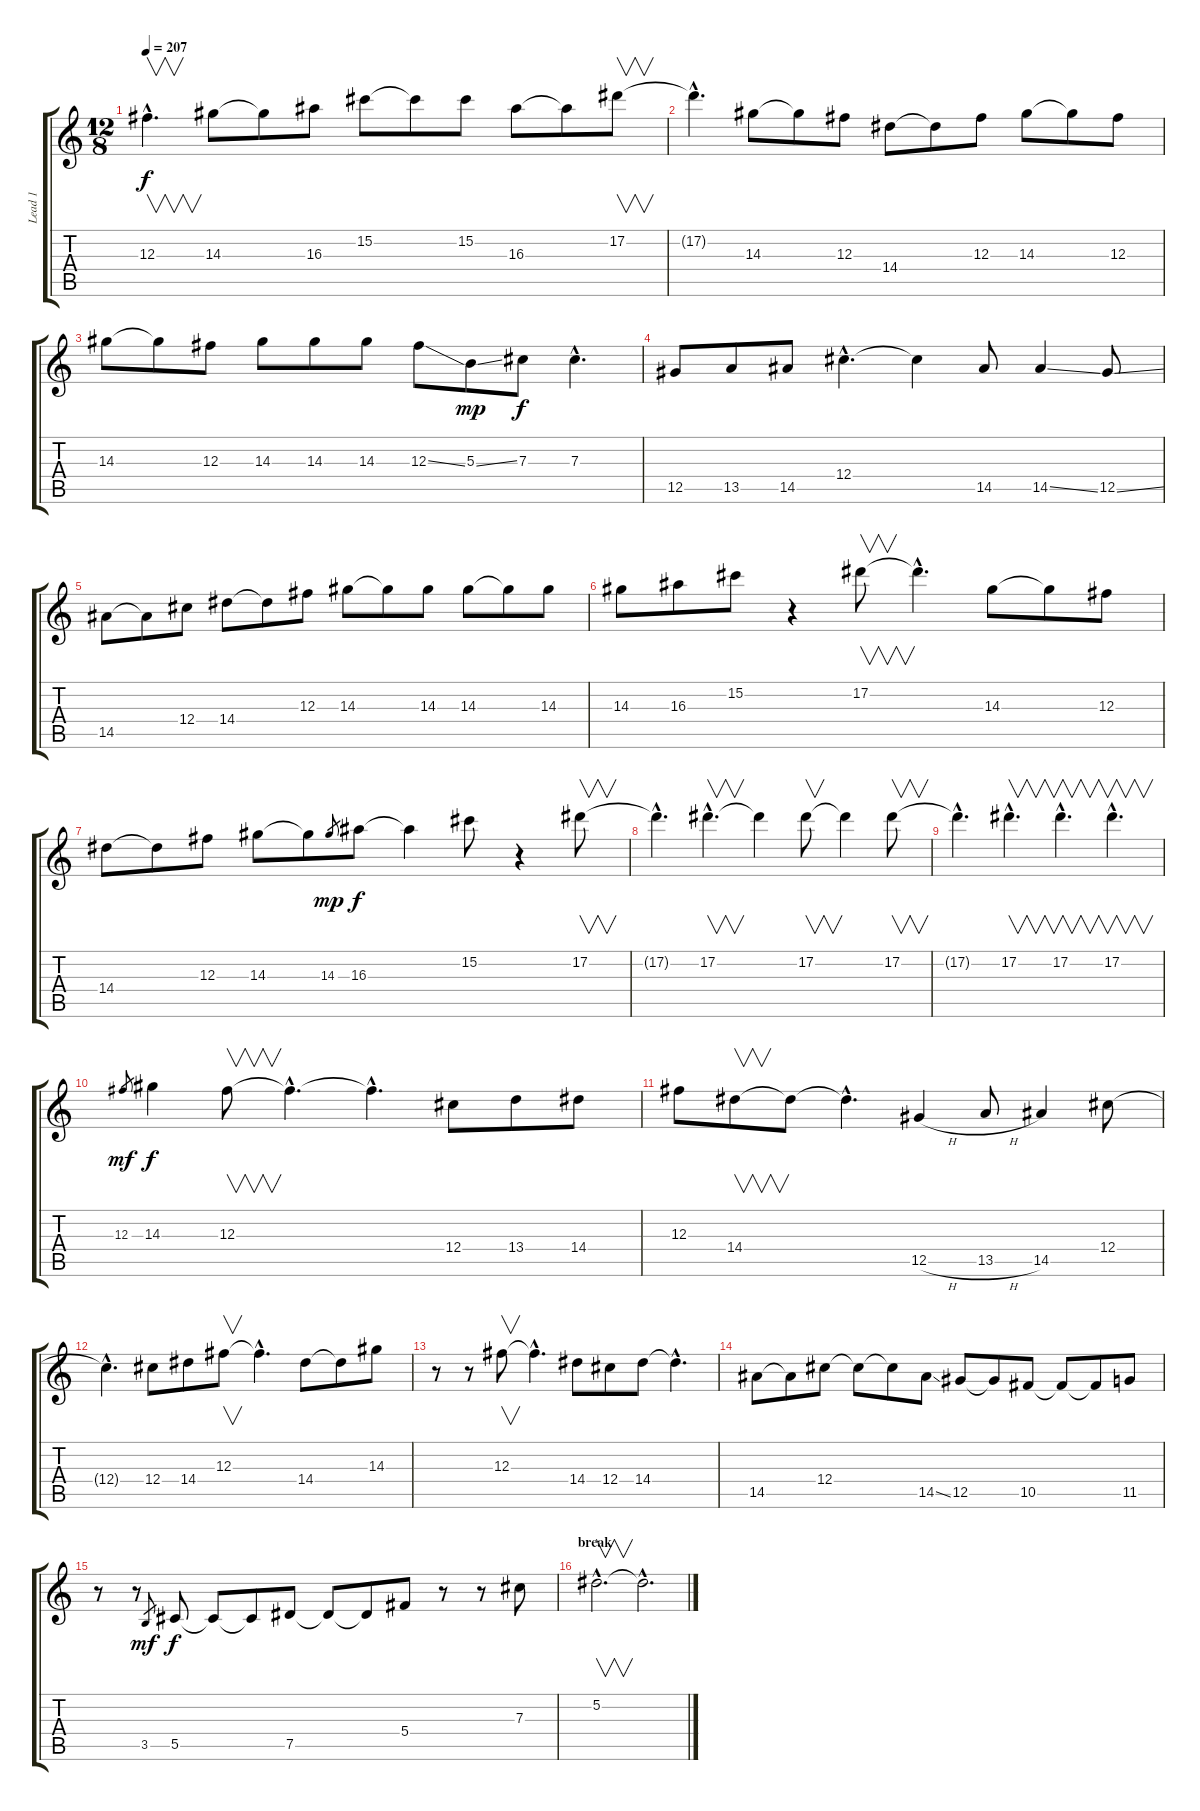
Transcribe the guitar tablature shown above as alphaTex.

\track ("Lead 1" "Lead 1") {instrument overdrivenguitar}
\staff {score tabs}
\tuning (Eb4 Bb3 Gb3 Db3 Ab2 Eb2) {hide}
\ts (12 8)
\tempo 207
\clef g2
\ks c
12.3{hac}.4{v d dy f} 14.3.8 14.3{t}.8 16.3.8 15.2.8 15.2{t}.8 15.2.8 16.3.8 16.3{t}.8 17.2.8{v} |
17.2{hac t}.4{d} 14.3.8 14.3{t}.8 12.3.8 14.4.8 14.4{t}.8 12.3.8 14.3.8 14.3{t}.8 12.3.8 |
14.3.8 14.3{t}.8 12.3.8 14.3.8 14.3.8 14.3.8 12.3{ss}.8 5.3{ss}.8{dy mp} 7.3.8{dy f} 7.3{hac}.4{d} |
12.5.8 13.5.8 14.5.8 12.4{hac}.4{d} 12.4{t}.4 14.5.8 14.5{ss}.4 12.5{ss}.8 |
14.5.8 14.5{t}.8 12.4.8 14.4.8 14.4{t}.8 12.3.8 14.3.8 14.3{t}.8 14.3.8 14.3.8 14.3{t}.8 14.3.8 |
14.3.8 16.3.8 15.2.8 r.4 17.2.8{v} 17.2{hac t}.4{d} 14.3.8 14.3{t}.8 12.3.8 |
14.4.8 14.4{t}.8 12.3.8 14.3.8 14.3{t}.8 14.3.8{gr dy mp} 16.3.8{dy f} 16.3{t}.4 15.2.8 r.4 17.2.8{v} |
17.2{hac t}.4{d} 17.2{hac}.4{v d} 17.2{t}.4 17.2.8{v} 17.2{t}.4 17.2.8{v} |
17.2{hac t}.4{d} 17.2{hac}.4{v d} 17.2{hac}.4{v d} 17.2{hac}.4{v d} |
12.3.8{gr dy mf} 14.3.4{dy f} 12.3.8{v} 12.3{hac t}.4{d} 12.3{hac t}.4{d} 12.4.8 13.4.8 14.4.8 |
12.3.8 14.4.8{v} 14.4{t}.8 14.4{hac t}.4{d} 12.5{h}.4 13.5{h}.8 14.5.4 12.4.8 |
12.4{hac t}.4{d} 12.4.8 14.4.8 12.3.8{v} 12.3{hac t}.4{d} 14.4.8 14.4{t}.8 14.3.8 |
r.8 r.8 12.3.8{v} 12.3{hac t}.4{d} 14.4.8 12.4.8 14.4.8 14.4{hac t}.4{d} |
14.5.8 14.5{t}.8 12.4.8 12.4{t}.8 12.4{t}.8 14.5{ss}.8 12.5.8 12.5{t}.8 10.5.8 10.5{t}.8 10.5{t}.8 11.5.8 |
r.8 r.8 3.5.8{gr dy mf} 5.5.8{dy f} 5.5{t}.8 5.5{t}.8 7.5.8 7.5{t}.8 7.5{t}.8 5.4.8 r.8 r.8 7.3.8 |
\section ("" "break")
5.2{hac}.2{v d} 5.2{hac t}.2{d}
